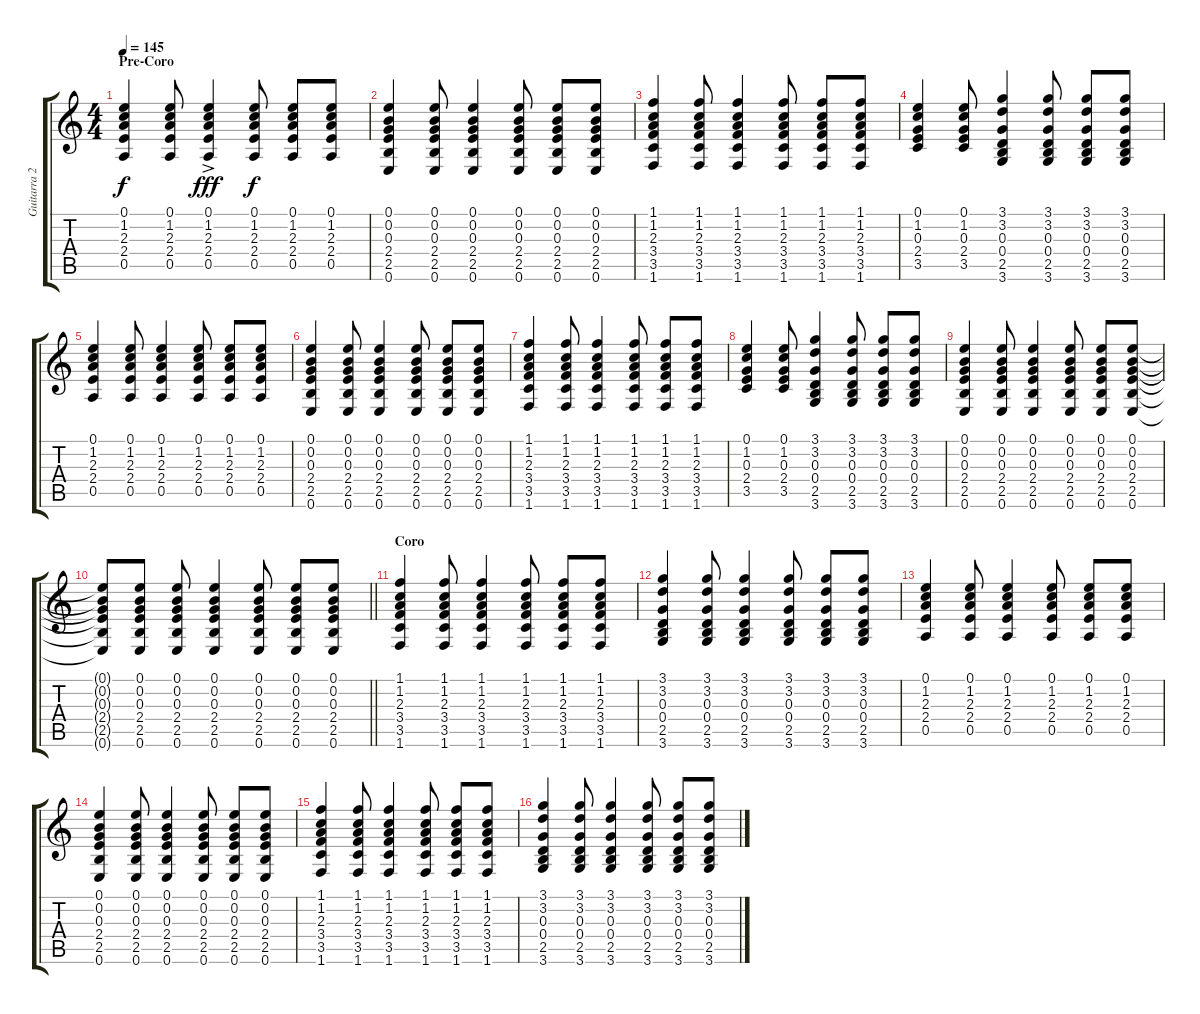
\track ("Guitarra 2" "Guitarra 2") {instrument acousticguitarnylon}
\staff {score tabs}
\tuning (E4 B3 G3 D3 A2 E2) {hide}
\ts (4 4)
\section ("" "Pre-Coro")
\tempo 145
\clef g2
\ks c
(0.1 1.2 2.3 2.4 0.5).4{dy f} (0.1 1.2 2.3 2.4 0.5).8 (0.1{ac} 1.2{ac} 2.3{ac} 2.4{ac} 0.5{ac}).4{dy fff} (0.1 1.2 2.3 2.4 0.5).8{dy f} (0.1 1.2 2.3 2.4 0.5).8 (0.1 1.2 2.3 2.4 0.5).8 |
(0.1 0.2 0.3 2.4 2.5 0.6).4 (0.1 0.2 0.3 2.4 2.5 0.6).8 (0.1 0.2 0.3 2.4 2.5 0.6).4 (0.1 0.2 0.3 2.4 2.5 0.6).8 (0.1 0.2 0.3 2.4 2.5 0.6).8 (0.1 0.2 0.3 2.4 2.5 0.6).8 |
(1.1 1.2 2.3 3.4 3.5 1.6).4 (1.1 1.2 2.3 3.4 3.5 1.6).8 (1.1 1.2 2.3 3.4 3.5 1.6).4 (1.1 1.2 2.3 3.4 3.5 1.6).8 (1.1 1.2 2.3 3.4 3.5 1.6).8 (1.1 1.2 2.3 3.4 3.5 1.6).8 |
(0.1 1.2 0.3 2.4 3.5).4 (0.1 1.2 0.3 2.4 3.5).8 (3.1 3.2 0.3 0.4 2.5 3.6).4 (3.1 3.2 0.3 0.4 2.5 3.6).8 (3.1 3.2 0.3 0.4 2.5 3.6).8 (3.1 3.2 0.3 0.4 2.5 3.6).8 |
(0.1 1.2 2.3 2.4 0.5).4 (0.1 1.2 2.3 2.4 0.5).8 (0.1 1.2 2.3 2.4 0.5).4 (0.1 1.2 2.3 2.4 0.5).8 (0.1 1.2 2.3 2.4 0.5).8 (0.1 1.2 2.3 2.4 0.5).8 |
(0.1 0.2 0.3 2.4 2.5 0.6).4 (0.1 0.2 0.3 2.4 2.5 0.6).8 (0.1 0.2 0.3 2.4 2.5 0.6).4 (0.1 0.2 0.3 2.4 2.5 0.6).8 (0.1 0.2 0.3 2.4 2.5 0.6).8 (0.1 0.2 0.3 2.4 2.5 0.6).8 |
(1.1 1.2 2.3 3.4 3.5 1.6).4 (1.1 1.2 2.3 3.4 3.5 1.6).8 (1.1 1.2 2.3 3.4 3.5 1.6).4 (1.1 1.2 2.3 3.4 3.5 1.6).8 (1.1 1.2 2.3 3.4 3.5 1.6).8 (1.1 1.2 2.3 3.4 3.5 1.6).8 |
(0.1 1.2 0.3 2.4 3.5).4 (0.1 1.2 0.3 2.4 3.5).8 (3.1 3.2 0.3 0.4 2.5 3.6).4 (3.1 3.2 0.3 0.4 2.5 3.6).8 (3.1 3.2 0.3 0.4 2.5 3.6).8 (3.1 3.2 0.3 0.4 2.5 3.6).8 |
(0.1 0.2 0.3 2.4 2.5 0.6).4 (0.1 0.2 0.3 2.4 2.5 0.6).8 (0.1 0.2 0.3 2.4 2.5 0.6).4 (0.1 0.2 0.3 2.4 2.5 0.6).8 (0.1 0.2 0.3 2.4 2.5 0.6).8 (0.1 0.2 0.3 2.4 2.5 0.6).8 |
\barLineRight lightlight
(0.1{t} 0.2{t} 0.3{t} 2.4{t} 2.5{t} 0.6{t}).8 (0.1 0.2 0.3 2.4 2.5 0.6).8 (0.1 0.2 0.3 2.4 2.5 0.6).8 (0.1 0.2 0.3 2.4 2.5 0.6).4 (0.1 0.2 0.3 2.4 2.5 0.6).8 (0.1 0.2 0.3 2.4 2.5 0.6).8 (0.1 0.2 0.3 2.4 2.5 0.6).8 |
\section ("" "Coro")
(1.1 1.2 2.3 3.4 3.5 1.6).4 (1.1 1.2 2.3 3.4 3.5 1.6).8 (1.1 1.2 2.3 3.4 3.5 1.6).4 (1.1 1.2 2.3 3.4 3.5 1.6).8 (1.1 1.2 2.3 3.4 3.5 1.6).8 (1.1 1.2 2.3 3.4 3.5 1.6).8 |
(3.1 3.2 0.3 0.4 2.5 3.6).4 (3.1 3.2 0.3 0.4 2.5 3.6).8 (3.1 3.2 0.3 0.4 2.5 3.6).4 (3.1 3.2 0.3 0.4 2.5 3.6).8 (3.1 3.2 0.3 0.4 2.5 3.6).8 (3.1 3.2 0.3 0.4 2.5 3.6).8 |
(0.1 1.2 2.3 2.4 0.5).4 (0.1 1.2 2.3 2.4 0.5).8 (0.1 1.2 2.3 2.4 0.5).4 (0.1 1.2 2.3 2.4 0.5).8 (0.1 1.2 2.3 2.4 0.5).8 (0.1 1.2 2.3 2.4 0.5).8 |
(0.1 0.2 0.3 2.4 2.5 0.6).4 (0.1 0.2 0.3 2.4 2.5 0.6).8 (0.1 0.2 0.3 2.4 2.5 0.6).4 (0.1 0.2 0.3 2.4 2.5 0.6).8 (0.1 0.2 0.3 2.4 2.5 0.6).8 (0.1 0.2 0.3 2.4 2.5 0.6).8 |
(1.1 1.2 2.3 3.4 3.5 1.6).4 (1.1 1.2 2.3 3.4 3.5 1.6).8 (1.1 1.2 2.3 3.4 3.5 1.6).4 (1.1 1.2 2.3 3.4 3.5 1.6).8 (1.1 1.2 2.3 3.4 3.5 1.6).8 (1.1 1.2 2.3 3.4 3.5 1.6).8 |
(3.1 3.2 0.3 0.4 2.5 3.6).4 (3.1 3.2 0.3 0.4 2.5 3.6).8 (3.1 3.2 0.3 0.4 2.5 3.6).4 (3.1 3.2 0.3 0.4 2.5 3.6).8 (3.1 3.2 0.3 0.4 2.5 3.6).8 (3.1 3.2 0.3 0.4 2.5 3.6).8
